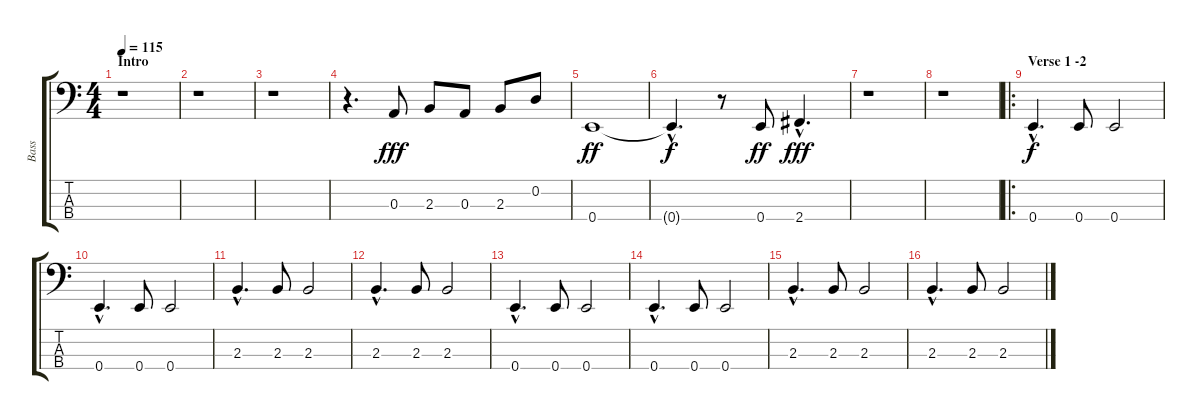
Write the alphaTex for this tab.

\track ("Bass" "Bass") {instrument acousticbass}
\staff {score tabs}
\tuning (G2 D2 A1 E1) {hide}
\ts (4 4)
\section ("" "Intro")
\tempo 115
\clef f4
\ks c
r.1{dy fff instrument acousticbass} |
r.1 |
r.1 |
r.4{d} 0.3.8 2.3.8 0.3.8 2.3.8 0.2.8 |
0.4.1{dy ff} |
0.4{hac t}.4{d dy f} r.8 0.4.8{dy ff} 2.4{hac}.4{d dy fff} |
r.1 |
r.1 |
\ro
\section ("" "Verse 1 -2")
0.4{hac}.4{d dy f} 0.4.8 0.4.2 |
0.4{hac}.4{d} 0.4.8 0.4.2 |
2.3{hac}.4{d} 2.3.8 2.3.2 |
2.3{hac}.4{d} 2.3.8 2.3.2 |
0.4{hac}.4{d} 0.4.8 0.4.2 |
0.4{hac}.4{d} 0.4.8 0.4.2 |
2.3{hac}.4{d} 2.3.8 2.3.2 |
2.3{hac}.4{d} 2.3.8 2.3.2
